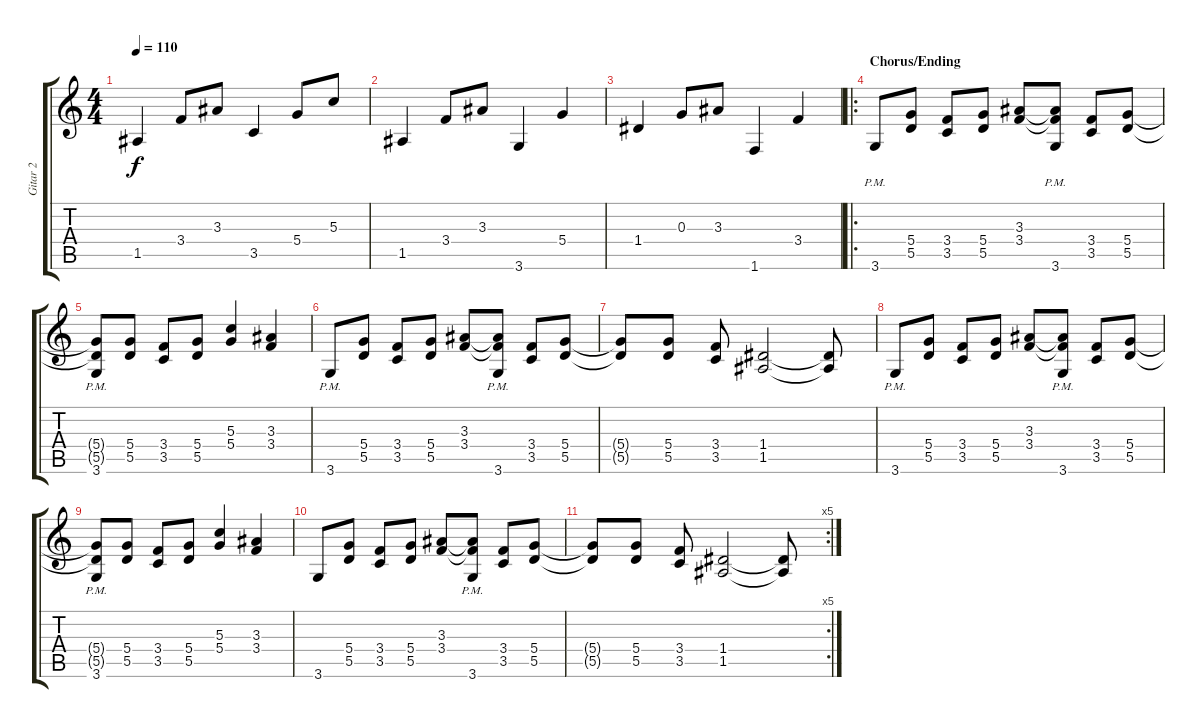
\track ("Gitar 2" "Gitar 2") {instrument overdrivenguitar}
\staff {score tabs}
\tuning (E4 B3 G3 D3 A2 E2) {hide}
\ts (4 4)
\tempo 110
\clef g2
\ks c
1.5.4{dy f} 3.4.8 3.3.8 3.5.4 5.4.8 5.3.8 |
1.5.4 3.4.8 3.3.8 3.6.4 5.4.4 |
1.4.4 0.3.8 3.3.8 1.6.4 3.4.4 |
\ro
\section ("" "Chorus/Ending")
3.6{pm}.8 (5.4 5.5).8 (3.4 3.5).8 (5.4 5.5).8 (3.3 3.4).8 (3.3{t} 3.4{t} 3.6{pm}).8 (3.4 3.5).8 (5.4 5.5).8 |
(5.4{t} 5.5{t} 3.6{pm}).8 (5.4 5.5).8 (3.4 3.5).8 (5.4 5.5).8 (5.3 5.4).4 (3.3 3.4).4 |
3.6{pm}.8 (5.4 5.5).8 (3.4 3.5).8 (5.4 5.5).8 (3.3 3.4).8 (3.3{t} 3.4{t} 3.6{pm}).8 (3.4 3.5).8 (5.4 5.5).8 |
(5.4{t} 5.5{t}).8 (5.4 5.5).8 (3.4 3.5).8 (1.4 1.5).2 (1.4{t} 1.5{t}).8 |
3.6{pm}.8 (5.4 5.5).8 (3.4 3.5).8 (5.4 5.5).8 (3.3 3.4).8 (3.3{t} 3.4{t} 3.6{pm}).8 (3.4 3.5).8 (5.4 5.5).8 |
(5.4{t} 5.5{t} 3.6{pm}).8 (5.4 5.5).8 (3.4 3.5).8 (5.4 5.5).8 (5.3 5.4).4 (3.3 3.4).4 |
3.6.8 (5.4 5.5).8 (3.4 3.5).8 (5.4 5.5).8 (3.3 3.4).8 (3.3{t} 3.4{t} 3.6{pm}).8 (3.4 3.5).8 (5.4 5.5).8 |
\rc 5
(5.4{t} 5.5{t}).8 (5.4 5.5).8 (3.4 3.5).8 (1.4 1.5).2 (1.4{t} 1.5{t}).8
